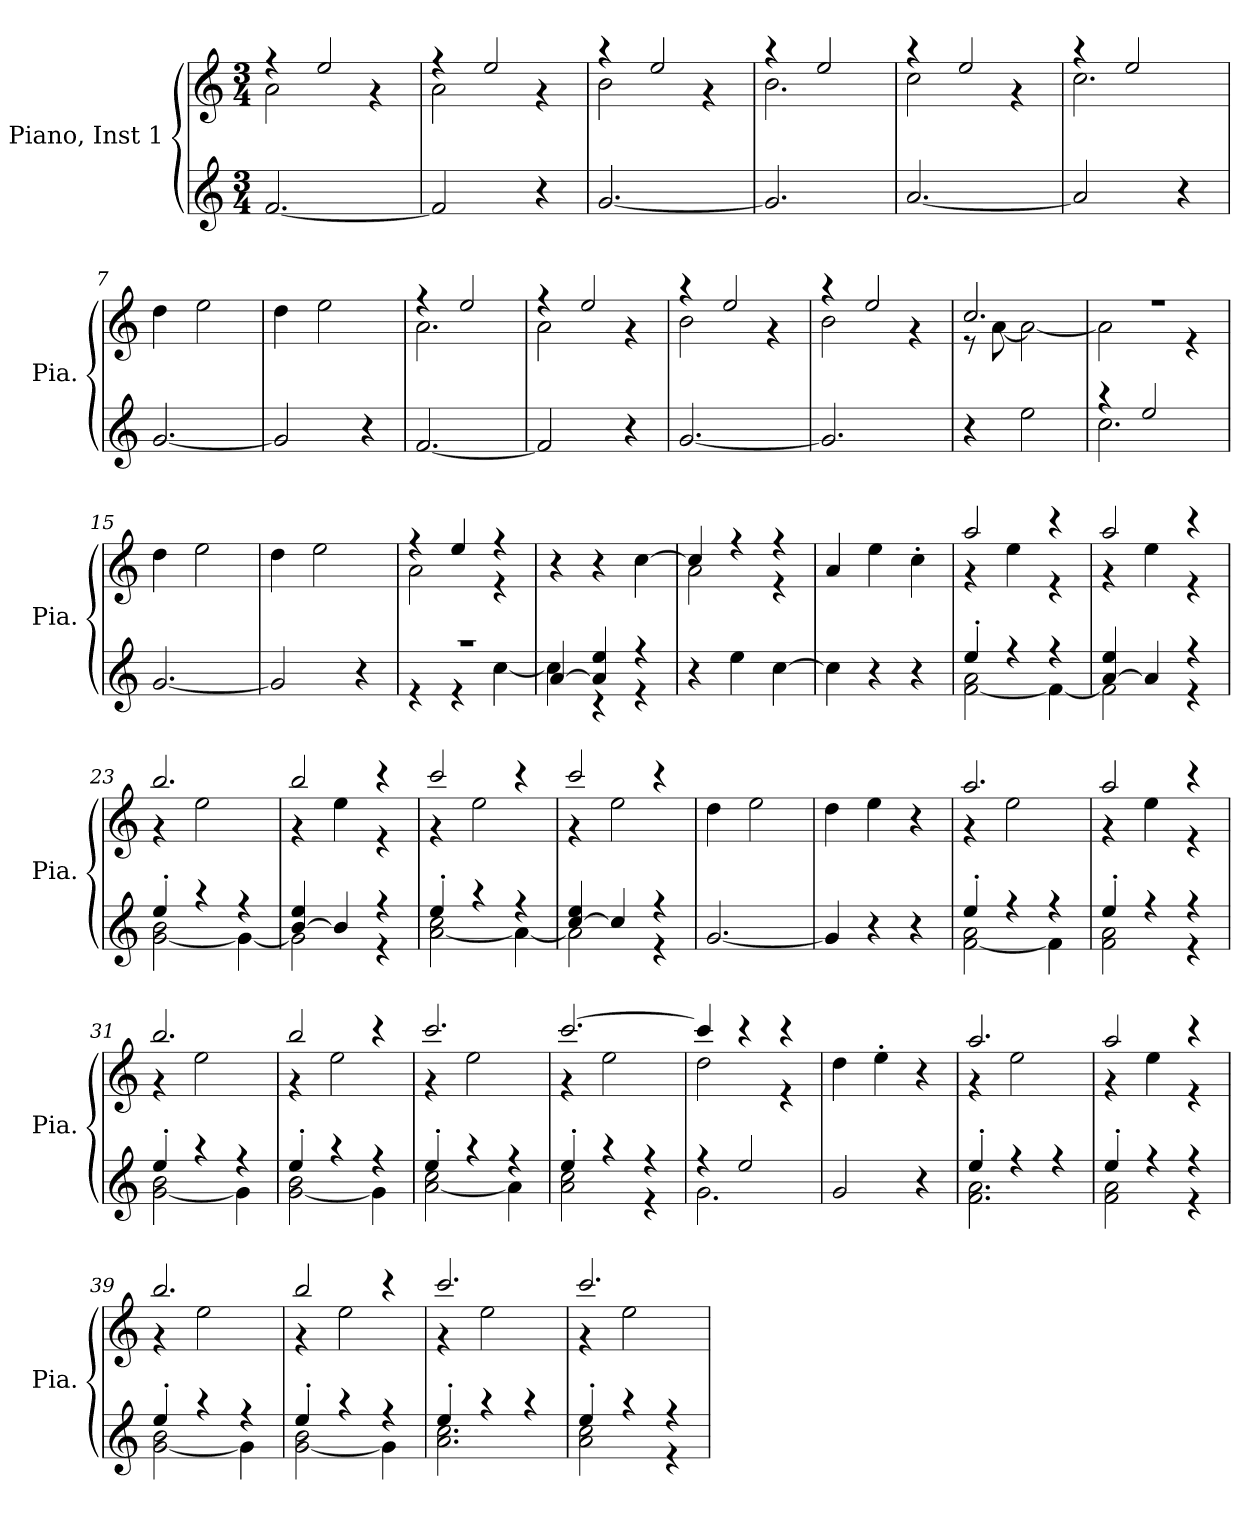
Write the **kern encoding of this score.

**kern	**kern
*part1	*part1
*staff2	*staff1
*I"Piano, Inst 1	*
*I'Pia.	*
*clefG2	*clefG2
*k[]	*k[]
*M3/4	*M3/4
*MM96	*MM96
=1	=1
*	*^
[2.f/	4r	2a\
.	2ee/	.
.	.	4r
=2	=2	=2
2f/]	4r	2a\
.	2ee/	.
4r	.	4r
=3	=3	=3
[2.g/	4r	2b\
.	2ee/	.
.	.	4r
=4	=4	=4
2.g/]	4r	2.b\
.	2ee/	.
=5	=5	=5
[2.a/	4r	2cc\
.	2ee/	.
.	.	4r
=6	=6	=6
2a/]	4r	2.cc\
.	2ee/	.
4r	.	.
*	*v	*v
=7	=7
[2.g/	4dd\
.	2ee\
=8	=8
2g/]	4dd\
.	2ee\
4r	.
=9	=9
*	*^
[2.f/	4r	2.a\
.	2ee/	.
=10	=10	=10
2f/]	4r	2a\
.	2ee/	.
4r	.	4r
=11	=11	=11
[2.g/	4r	2b\
.	2ee/	.
.	.	4r
!!LO:LB:g=z	!!
=12	=12	=12
2.g/]	4r	2b\
.	2ee/	.
.	.	4r
=13	=13	=13
4r	2.cc/	8r
.	.	[8a\
2ee\	.	2a\_
=14	=14	=14
*^	*	*
4r	2.cc\	2.r	2a\]
2ee/	.	.	.
.	.	.	4r
*v	*v	*	*
*	*v	*v
=15	=15
[2.g/	4dd\
.	2ee\
=16	=16
2g/]	4dd\
.	2ee\
4r	.
=17	=17
*^	*^
2.r	4r	4r	2a\
.	4r	4ee/	.
.	[4cc\	4r	4r
*	*	*v	*v
=18	=18	=18
[4a/	4cc\]	4r
4a/] 4ee/	4r	4r
4r	4r	[4cc\
*v	*v	*
=19	=19
*	*^
4r	4cc/]	2a\
4ee\	4r	.
[4cc\	4r	4r
*	*v	*v
=20	=20
4cc\]	4a/
4r	4ee\
4r	4cc'\
=21	=21
*^	*^
4ee'/	[2f\ 2a\	2aa/	4r
4r	.	.	4ee\
4r	4f\_	4r	4r
!!LO:LB:g=z	!!
=22	=22	=22	=22
[4a/ 4ee/	2f\]	2aa/	4r
4a/]	.	.	4ee\
4r	4r	4r	4r
=23	=23	=23	=23
4ee'/	[2g\ 2b\	2.bb/	4r
4r	.	.	2ee\
4r	4g\_	.	.
=24	=24	=24	=24
[4b/ 4ee/	2g\]	2bb/	4r
4b/]	.	.	4ee\
4r	4r	4r	4r
=25	=25	=25	=25
4ee'/	[2a\ 2cc\	2ccc/	4r
4r	.	.	2ee\
4r	4a\_	4r	.
=26	=26	=26	=26
[4cc/ 4ee/	2a\]	2ccc/	4r
4cc/]	.	.	2ee\
4r	4r	4r	.
*v	*v	*	*
*	*v	*v
=27	=27
[2.g/	4dd\
.	2ee\
=28	=28
4g/]	4dd\
4r	4ee\
4r	4r
=29	=29
*^	*^
4ee'/	[2f\ 2a\	2.aa/	4r
4r	.	.	2ee\
4r	4f\]	.	.
=30	=30	=30	=30
4ee'/	2f\ 2a\	2aa/	4r
4r	.	.	4ee\
4r	4r	4r	4r
=31	=31	=31	=31
4ee'/	[2g\ 2b\	2.bb/	4r
4r	.	.	2ee\
4r	4g\]	.	.
!!LO:LB:g=z	!!
=32	=32	=32	=32
4ee'/	[2g\ 2b\	2bb/	4r
4r	.	.	2ee\
4r	4g\]	4r	.
=33	=33	=33	=33
4ee'/	[2a\ 2cc\	2.ccc/	4r
4r	.	.	2ee\
4r	4a\]	.	.
=34	=34	=34	=34
4ee'/	2a\ 2cc\	[2.ccc/	4r
4r	.	.	2ee\
4r	4r	.	.
=35	=35	=35	=35
4r	2.g\	4ccc/]	2dd\
2ee/	.	4r	.
.	.	4r	4r
*v	*v	*	*
*	*v	*v
=36	=36
2g/	4dd\
.	4ee'\
4r	4r
=37	=37
*^	*^
4ee'/	2.f\ 2.a\	2.aa/	4r
4r	.	.	2ee\
4r	.	.	.
=38	=38	=38	=38
4ee'/	2f\ 2a\	2aa/	4r
4r	.	.	4ee\
4r	4r	4r	4r
=39	=39	=39	=39
4ee'/	[2g\ 2b\	2.bb/	4r
4r	.	.	2ee\
4r	4g\]	.	.
=40	=40	=40	=40
4ee'/	[2g\ 2b\	2bb/	4r
4r	.	.	2ee\
4r	4g\]	4r	.
=41	=41	=41	=41
4ee'/	2.a\ 2.cc\	2.ccc/	4r
4r	.	.	2ee\
4r	.	.	.
!!LO:LB:g=z	!!
=42	=42	=42	=42
4ee'/	2a\ 2cc\	2.ccc/	4r
4r	.	.	2ee\
4r	4r	.	.
*v	*v	*	*
*	*v	*v
=	=
*-	*-
